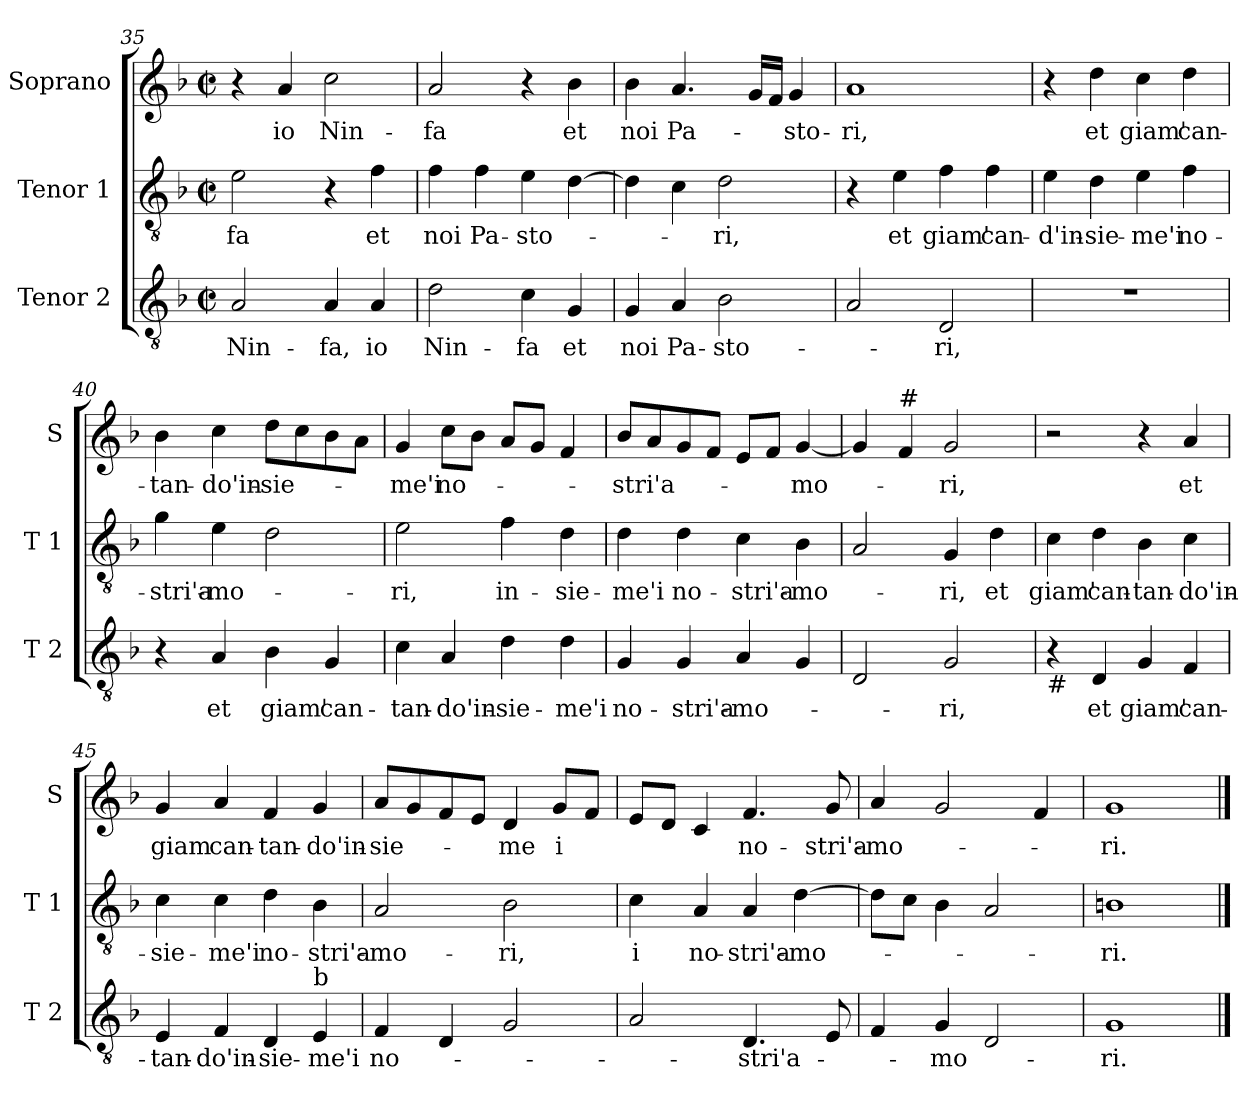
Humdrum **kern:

**kern	**text	**kern	**text	**kern	**text
*part3	*part3	*part2	*part2	*part1	*part1
*staff3	*staff3	*staff2	*staff2	*staff1	*staff1
*I"Tenor 2	*	*I"Tenor 1	*	*I"Soprano	*
*I'T 2	*	*I'T 1	*	*I'S	*
!!LO:PB:g=z
*clefGv2	*	*clefGv2	*	*clefG2	*
*k[b-]	*	*k[b-]	*	*k[b-]	*
*F:	*	*F:	*	*F:	*
*M2/2	*	*M2/2	*	*M2/2	*
*met(c|)	*	*met(c|)	*	*met(c|)	*
=35	=35	=35	=35	=35	=35
!	!LO:LY:b	!	!LO:LY:b	!	!
2A/	Nin-	2e\	-fa	4r	.
!	!	!	!	!	!LO:LY:b
.	.	.	.	4a/	io
!	!LO:LY:b	!	!	!	!LO:LY:b
4A/	-fa,	4r	.	2cc\	Nin-
!	!LO:LY:b	!	!LO:LY:b	!	!
4A/	io	4f\	et	.	.
=36	=36	=36	=36	=36	=36
!	!LO:LY:b	!	!LO:LY:b	!	!LO:LY:b
2d\	Nin-	4f\	noi	2a/	-fa
!	!	!	!LO:LY:b	!	!
.	.	4f\	Pa-	.	.
!	!LO:LY:b	!	!LO:LY:b	!	!
4c\	-fa	4e\	-sto-	4r	.
!	!LO:LY:b	!	!	!	!LO:LY:b
4G/	et	[4d\	.	4b-\	et
=37	=37	=37	=37	=37	=37
!	!LO:LY:b	!	!	!	!LO:LY:b
4G/	noi	4d\]	.	4b-\	noi
!	!LO:LY:b	!	!	!	!LO:LY:b
4A/	Pa-	4c\	.	4.a/	Pa-
!	!LO:LY:b	!	!LO:LY:b	!	!
2B-\	-sto-	2d\	-ri,	.	.
.	.	.	.	16g/LL	.
.	.	.	.	16f/JJ	.
!	!	!	!	!	!LO:LY:b
.	.	.	.	4g/	-sto-
=38	=38	=38	=38	=38	=38
!	!	!	!	!	!LO:LY:b
2A/	.	4r	.	1a	-ri,
!	!	!	!LO:LY:b	!	!
.	.	4e\	et	.	.
!	!LO:LY:b	!	!LO:LY:b	!	!
2D/	-ri,	4f\	giam'	.	.
!	!	!	!LO:LY:b	!	!
.	.	4f\	can-	.	.
=39	=39	=39	=39	=39	=39
!	!	!	!LO:LY:b	!	!
1r	.	4e\	-d'in-	4r	.
!	!	!	!LO:LY:b	!	!LO:LY:b
.	.	4d\	-sie-	4dd\	et
!	!	!	!LO:LY:b	!	!LO:LY:b
.	.	4e\	-me'i	4cc\	giam'
!	!	!	!LO:LY:b	!	!LO:LY:b
.	.	4f\	no-	4dd\	can-
!!LO:LB:g=z
=40	=40	=40	=40	=40	=40
!	!	!	!LO:LY:b	!	!LO:LY:b
4r	.	4g\	-stri'a-	4b-\	-tan-
!	!LO:LY:b	!	!LO:LY:b	!	!LO:LY:b
4A/	et	4e\	-mo-	4cc\	-do'in-
!	!LO:LY:b	!	!	!	!LO:LY:b
4B-\	giam'	2d\	.	8dd\L	-sie-
.	.	.	.	8cc\	.
!	!LO:LY:b	!	!	!	!
4G/	can-	.	.	8b-\	.
.	.	.	.	8a\J	.
=41	=41	=41	=41	=41	=41
!	!LO:LY:b	!	!LO:LY:b	!	!LO:LY:b
4c\	-tan-	2e\	-ri,	4g/	-me'i
!	!LO:LY:b	!	!	!	!LO:LY:b
4A/	-do'in-	.	.	8cc\L	no-
.	.	.	.	8b-\J	.
!	!LO:LY:b	!	!LO:LY:b	!	!
4d\	-sie-	4f\	in-	8a/L	.
.	.	.	.	8g/J	.
!	!LO:LY:b	!	!LO:LY:b	!	!
4d\	-me'i	4d\	-sie-	4f/	.
=42	=42	=42	=42	=42	=42
!	!LO:LY:b	!	!LO:LY:b	!	!LO:LY:b
4G/	no-	4d\	-me'i	8b-/L	-stri'a-
.	.	.	.	8a/	.
!	!LO:LY:b	!	!LO:LY:b	!	!
4G/	-stri'a-	4d\	no-	8g/	.
.	.	.	.	8f/J	.
!	!LO:LY:b	!	!LO:LY:b	!	!
4A/	-mo-	4c\	-stri'a-	8e/L	.
.	.	.	.	8f/J	.
!	!	!	!LO:LY:b	!	!LO:LY:b
4G/	.	4B-\	-mo-	[4g/	-mo-
=43	=43	=43	=43	=43	=43
2D/	.	2A/	.	4g/]	.
!	!	!	!	!LO:TX:a:t=#	!
.	.	.	.	4f/	.
!	!LO:LY:b	!	!LO:LY:b	!	!LO:LY:b
2G/	-ri,	4G/	-ri,	2g/	-ri,
!	!	!	!LO:LY:b	!	!
.	.	4d\	et	.	.
=44	=44	=44	=44	=44	=44
!LO:TX:b:t=#	!	!	!	!	!
!	!	!	!LO:LY:b	!	!
4r	.	4c\	giam'	2r	.
!	!LO:LY:b	!	!LO:LY:b	!	!
4D/	et	4d\	can-	.	.
!	!LO:LY:b	!	!LO:LY:b	!	!
4G/	giam'	4B-\	-tan-	4r	.
!	!LO:LY:b	!	!LO:LY:b	!	!LO:LY:b
4F/	can-	4c\	-do'in-	4a/	et
!!LO:LB:g=z
=45	=45	=45	=45	=45	=45
!	!LO:LY:b	!	!LO:LY:b	!	!LO:LY:b
4E/	-tan-	4c\	-sie-	4g/	giam
!	!LO:LY:b	!	!LO:LY:b	!	!LO:LY:b
4F/	-do'in-	4c\	-me'i	4a/	can-
!	!LO:LY:b	!	!LO:LY:b	!	!LO:LY:b
4D/	-sie-	4d\	no-	4f/	-tan-
!LO:TX:a:t=b	!	!	!	!	!
!	!LO:LY:b	!	!LO:LY:b	!	!LO:LY:b
4E/	-me'i	4B-\	-stri'a-	4g/	-do'in-
=46	=46	=46	=46	=46	=46
!	!LO:LY:b	!	!LO:LY:b	!	!LO:LY:b
4F/	no-	2A/	-mo-	8a/L	-sie-
.	.	.	.	8g/	.
4D/	.	.	.	8f/	.
.	.	.	.	8e/J	.
!	!	!	!LO:LY:b	!	!LO:LY:b
2G/	.	2B-\	-ri,	4d/	-me
!	!	!	!	!	!LO:LY:b
.	.	.	.	8g/L	i
.	.	.	.	8f/J	.
=47	=47	=47	=47	=47	=47
!	!	!	!LO:LY:b	!	!
2A/	.	4c\	i	8e/L	.
.	.	.	.	8d/J	.
!	!	!	!LO:LY:b	!	!
.	.	4A/	no-	4c/	.
!	!LO:LY:b	!	!LO:LY:b	!	!LO:LY:b
4.D/	-stri'a-	4A/	-stri'a-	4.f/	no-
!	!	!	!LO:LY:b	!	!
.	.	[4d\	-mo-	.	.
!	!	!	!	!	!LO:LY:b
8E/	.	.	.	8g/	-stri'a-
=48	=48	=48	=48	=48	=48
!	!	!	!	!	!LO:LY:b
4F/	.	8d\L]	.	4a/	-mo-
.	.	8c\J	.	.	.
!	!LO:LY:b	!	!	!	!
4G/	-mo-	4B-\	.	2g/	.
2D/	.	2A/	.	.	.
.	.	.	.	4f/	.
=49	=49	=49	=49	=49	=49
!	!LO:LY:b	!	!LO:LY:b	!	!LO:LY:b
1G	-ri.	1Bn	-ri.	1g	-ri.
==	==	==	==	==	==
*-	*-	*-	*-	*-	*-
